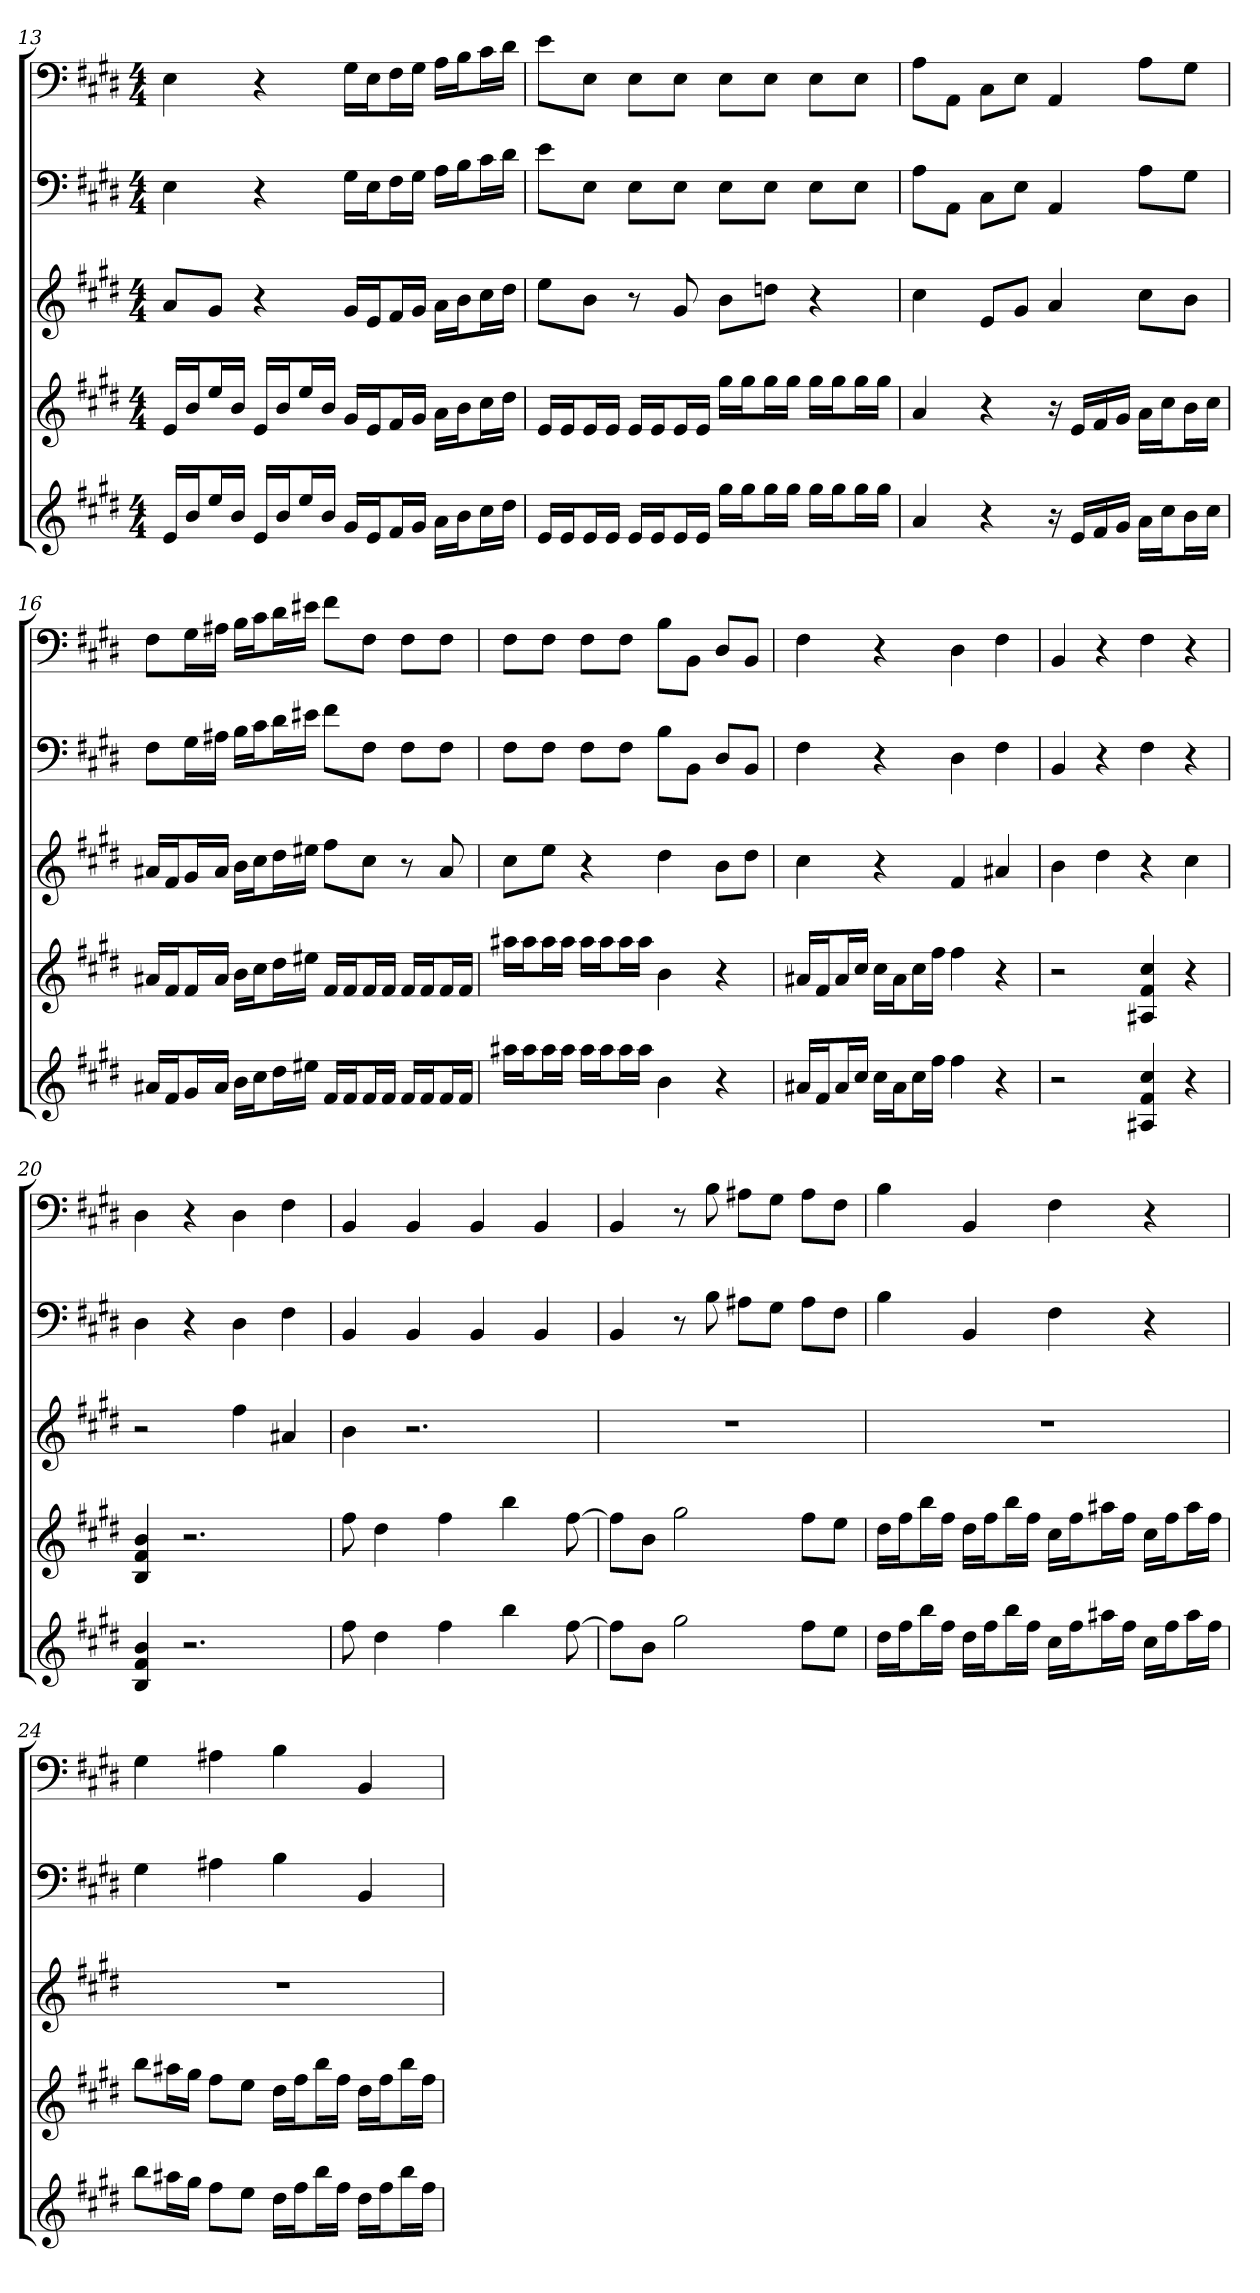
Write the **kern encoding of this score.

**kern	**kern	**kern	**kern	**kern
*part5	*part4	*part3	*part2	*part1
*staff5	*staff4	*staff3	*staff2	*staff1
*	*	*	*clefF4	*clefF4
*k[f#c#g#d#]	*k[f#c#g#d#]	*k[f#c#g#d#]	*k[f#c#g#d#]	*k[f#c#g#d#]
*E:	*E:	*E:	*E:	*E:
*M4/4	*M4/4	*M4/4	*M4/4	*M4/4
=13	=13	=13	=13	=13
16eLL	16eLL	8aL	4E	4E
16bJ	16bJ	.	.	.
16eeL	16eeL	8g#J	.	.
16bJJ	16bJJ	.	.	.
16eLL	16eLL	4r	4r	4r
16bJ	16bJ	.	.	.
16eeL	16eeL	.	.	.
16bJJ	16bJJ	.	.	.
16g#LL	16g#LL	16g#LL	16G#\LL	16G#\LL
16eJ	16eJ	16eJ	16E\J	16E\J
16f#L	16f#L	16f#L	16F#\L	16F#\L
16g#JJ	16g#JJ	16g#JJ	16G#\JJ	16G#\JJ
16aLL	16aLL	16aLL	16A\LL	16A\LL
16bJ	16bJ	16bJ	16B\J	16B\J
16cc#L	16cc#L	16cc#L	16c#\L	16c#\L
16dd#JJ	16dd#JJ	16dd#JJ	16d#\JJ	16d#\JJ
=14	=14	=14	=14	=14
16eLL	16eLL	8eeL	8e\L	8e\L
16eJ	16eJ	.	.	.
16eL	16eL	8bJ	8E\J	8E\J
16eJJ	16eJJ	.	.	.
16eLL	16eLL	8r	8E\L	8E\L
16eJ	16eJ	.	.	.
16eL	16eL	8g#	8E\J	8E\J
16eJJ	16eJJ	.	.	.
16gg#LL	16gg#LL	8bL	8E\L	8E\L
16gg#J	16gg#J	.	.	.
16gg#L	16gg#L	8ddnJ	8E\J	8E\J
16gg#JJ	16gg#JJ	.	.	.
16gg#LL	16gg#LL	4r	8E\L	8E\L
16gg#J	16gg#J	.	.	.
16gg#L	16gg#L	.	8E\J	8E\J
16gg#JJ	16gg#JJ	.	.	.
=15	=15	=15	=15	=15
4a	4a	4cc#	8A\L	8A\L
.	.	.	8AA\J	8AA\J
4r	4r	8eL	8C#\L	8C#\L
.	.	8g#J	8E\J	8E\J
16r	16r	4a	4AA	4AA
16eLL	16eLL	.	.	.
16f#	16f#	.	.	.
16g#JJ	16g#JJ	.	.	.
16aLL	16aLL	8cc#L	8A\L	8A\L
16cc#J	16cc#J	.	.	.
16bL	16bL	8bJ	8G#\J	8G#\J
16cc#JJ	16cc#JJ	.	.	.
=16	=16	=16	=16	=16
16a#XLL	16a#XLL	16a#XLL	8F#\L	8F#\L
16f#J	16f#J	16f#J	.	.
16g#L	16f#L	16g#L	16G#\L	16G#\L
16a#JJ	16a#JJ	16a#JJ	16A#X\JJ	16A#X\JJ
16bLL	16bLL	16bLL	16B\LL	16B\LL
16cc#J	16cc#J	16cc#J	16c#\J	16c#\J
16dd#L	16dd#L	16dd#L	16d#\L	16d#\L
16ee#XJJ	16ee#XJJ	16ee#XJJ	16e#X\JJ	16e#X\JJ
16f#LL	16f#LL	8ff#L	8f#\L	8f#\L
16f#J	16f#J	.	.	.
16f#L	16f#L	8cc#J	8F#\J	8F#\J
16f#JJ	16f#JJ	.	.	.
16f#LL	16f#LL	8r	8F#\L	8F#\L
16f#J	16f#J	.	.	.
16f#L	16f#L	8a#	8F#\J	8F#\J
16f#JJ	16f#JJ	.	.	.
=17	=17	=17	=17	=17
16aa#XLL	16aa#XLL	8cc#L	8F#\L	8F#\L
16aa#J	16aa#J	.	.	.
16aa#L	16aa#L	8eeJ	8F#\J	8F#\J
16aa#JJ	16aa#JJ	.	.	.
16aa#LL	16aa#LL	4r	8F#\L	8F#\L
16aa#J	16aa#J	.	.	.
16aa#L	16aa#L	.	8F#\J	8F#\J
16aa#JJ	16aa#JJ	.	.	.
4b	4b	4dd#	8B\L	8B\L
.	.	.	8BB\J	8BB\J
4r	4r	8bL	8D#/L	8D#/L
.	.	8dd#J	8BB/J	8BB/J
=18	=18	=18	=18	=18
16a#XLL	16a#XLL	4cc#	4F#	4F#
16f#J	16f#J	.	.	.
16a#L	16a#L	.	.	.
16cc#JJ	16cc#JJ	.	.	.
16cc#LL	16cc#LL	4r	4r	4r
16a#J	16a#J	.	.	.
16cc#L	16cc#L	.	.	.
16ff#JJ	16ff#JJ	.	.	.
4ff#	4ff#	4f#	4D#	4D#
4r	4r	4a#X	4F#	4F#
=19	=19	=19	=19	=19
2r	2r	4b	4BB	4BB
.	.	4dd#	4r	4r
4A#X 4f# 4cc#	4A#X 4f# 4cc#	4r	4F#	4F#
4r	4r	4cc#	4r	4r
=20	=20	=20	=20	=20
4B 4f# 4b	4B 4f# 4b	2r	4D#	4D#
2.r	2.r	.	4r	4r
.	.	4ff#	4D#	4D#
.	.	4a#X	4F#	4F#
=21	=21	=21	=21	=21
8ff#	8ff#	4b	4BB	4BB
4dd#	4dd#	.	.	.
.	.	2.r	4BB	4BB
4ff#	4ff#	.	.	.
.	.	.	4BB	4BB
4bb	4bb	.	.	.
.	.	.	4BB	4BB
[8ff#	[8ff#	.	.	.
=22	=22	=22	=22	=22
8ff#L]	8ff#L]	1r	4BB	4BB
8bJ	8bJ	.	.	.
2gg#	2gg#	.	8r	8r
.	.	.	8B	8B
.	.	.	8A#X\L	8A#X\L
.	.	.	8G#\J	8G#\J
8ff#L	8ff#L	.	8A#\L	8A#\L
8eeJ	8eeJ	.	8F#\J	8F#\J
=23	=23	=23	=23	=23
16dd#LL	16dd#LL	1r	4B	4B
16ff#J	16ff#J	.	.	.
16bbL	16bbL	.	.	.
16ff#JJ	16ff#JJ	.	.	.
16dd#LL	16dd#LL	.	4BB	4BB
16ff#J	16ff#J	.	.	.
16bbL	16bbL	.	.	.
16ff#JJ	16ff#JJ	.	.	.
16cc#LL	16cc#LL	.	4F#	4F#
16ff#J	16ff#J	.	.	.
16aa#XL	16aa#XL	.	.	.
16ff#JJ	16ff#JJ	.	.	.
16cc#LL	16cc#LL	.	4r	4r
16ff#J	16ff#J	.	.	.
16aa#L	16aa#L	.	.	.
16ff#JJ	16ff#JJ	.	.	.
=24	=24	=24	=24	=24
8bbL	8bbL	1r	4G#	4G#
16aa#XL	16aa#XL	.	.	.
16gg#JJ	16gg#JJ	.	.	.
8ff#L	8ff#L	.	4A#X	4A#X
8eeJ	8eeJ	.	.	.
16dd#LL	16dd#LL	.	4B	4B
16ff#J	16ff#J	.	.	.
16bbL	16bbL	.	.	.
16ff#JJ	16ff#JJ	.	.	.
16dd#LL	16dd#LL	.	4BB	4BB
16ff#J	16ff#J	.	.	.
16bbL	16bbL	.	.	.
16ff#JJ	16ff#JJ	.	.	.
=	=	=	=	=
*-	*-	*-	*-	*-
